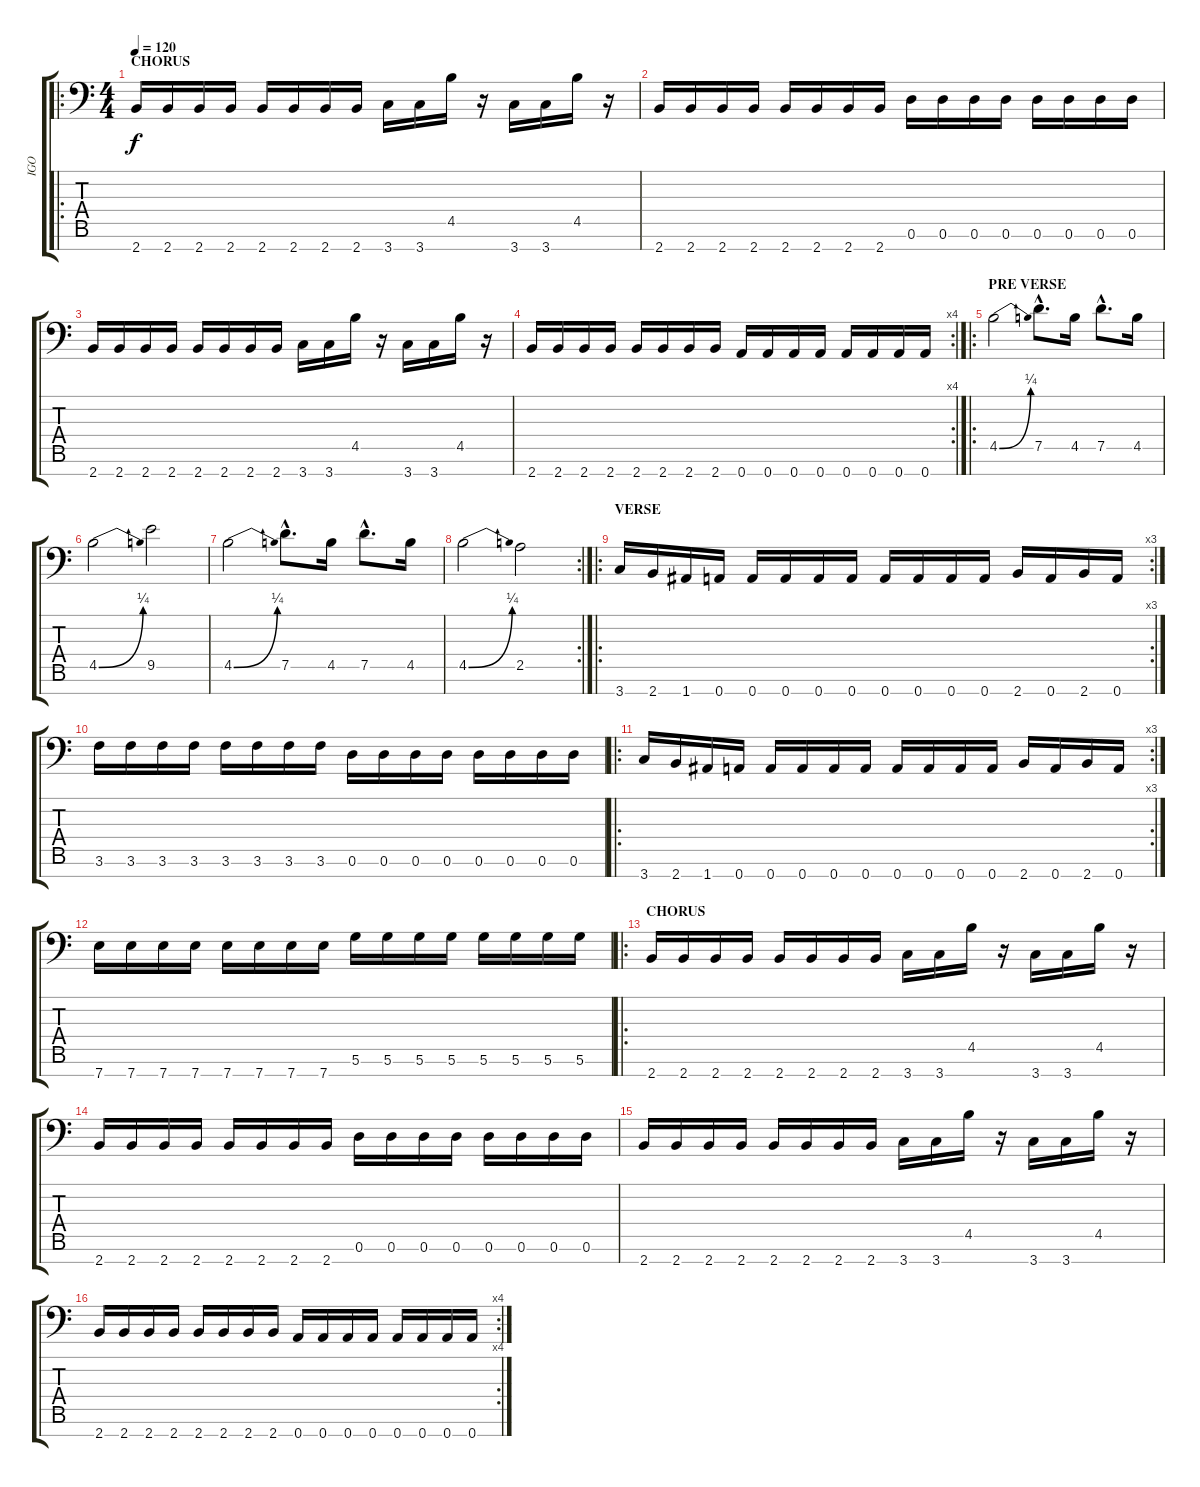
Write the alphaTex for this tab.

\track ("IGO" "IGO") {instrument distortionguitar}
\staff {score tabs}
\tuning (D4 A3 F3 C3 G2 D2 A1) {hide}
\ro
\ts (4 4)
\section ("" "CHORUS")
\tempo 120
\clef f4
\ks c
2.7.16{dy f} 2.7.16 2.7.16 2.7.16 2.7.16 2.7.16 2.7.16 2.7.16 3.7.16 3.7.16 4.5.16 r.16 3.7.16 3.7.16 4.5.16 r.16 |
2.7.16 2.7.16 2.7.16 2.7.16 2.7.16 2.7.16 2.7.16 2.7.16 0.6.16 0.6.16 0.6.16 0.6.16 0.6.16 0.6.16 0.6.16 0.6.16 |
2.7.16 2.7.16 2.7.16 2.7.16 2.7.16 2.7.16 2.7.16 2.7.16 3.7.16 3.7.16 4.5.16 r.16 3.7.16 3.7.16 4.5.16 r.16 |
\rc 4
2.7.16 2.7.16 2.7.16 2.7.16 2.7.16 2.7.16 2.7.16 2.7.16 0.7.16 0.7.16 0.7.16 0.7.16 0.7.16 0.7.16 0.7.16 0.7.16 |
\ro
\section ("" "PRE VERSE")
4.5{be (bend 0 0 60 1)}.2 7.5{hac}.8{d} 4.5.16 7.5{hac}.8{d} 4.5.16 |
4.5{be (bend 0 0 60 1)}.2 9.5.2 |
4.5{be (bend 0 0 60 1)}.2 7.5{hac}.8{d} 4.5.16 7.5{hac}.8{d} 4.5.16 |
\rc 2
4.5{be (bend 0 0 60 1)}.2 2.5.2 |
\ro
\rc 3
\section ("" "VERSE")
3.7.16 2.7.16 1.7.16 0.7.16 0.7.16 0.7.16 0.7.16 0.7.16 0.7.16 0.7.16 0.7.16 0.7.16 2.7.16 0.7.16 2.7.16 0.7.16 |
3.6.16 3.6.16 3.6.16 3.6.16 3.6.16 3.6.16 3.6.16 3.6.16 0.6.16 0.6.16 0.6.16 0.6.16 0.6.16 0.6.16 0.6.16 0.6.16 |
\ro
\rc 3
3.7.16 2.7.16 1.7.16 0.7.16 0.7.16 0.7.16 0.7.16 0.7.16 0.7.16 0.7.16 0.7.16 0.7.16 2.7.16 0.7.16 2.7.16 0.7.16 |
7.7.16 7.7.16 7.7.16 7.7.16 7.7.16 7.7.16 7.7.16 7.7.16 5.6.16 5.6.16 5.6.16 5.6.16 5.6.16 5.6.16 5.6.16 5.6.16 |
\ro
\section ("" "CHORUS")
2.7.16 2.7.16 2.7.16 2.7.16 2.7.16 2.7.16 2.7.16 2.7.16 3.7.16 3.7.16 4.5.16 r.16 3.7.16 3.7.16 4.5.16 r.16 |
2.7.16 2.7.16 2.7.16 2.7.16 2.7.16 2.7.16 2.7.16 2.7.16 0.6.16 0.6.16 0.6.16 0.6.16 0.6.16 0.6.16 0.6.16 0.6.16 |
2.7.16 2.7.16 2.7.16 2.7.16 2.7.16 2.7.16 2.7.16 2.7.16 3.7.16 3.7.16 4.5.16 r.16 3.7.16 3.7.16 4.5.16 r.16 |
\rc 4
2.7.16 2.7.16 2.7.16 2.7.16 2.7.16 2.7.16 2.7.16 2.7.16 0.7.16 0.7.16 0.7.16 0.7.16 0.7.16 0.7.16 0.7.16 0.7.16
